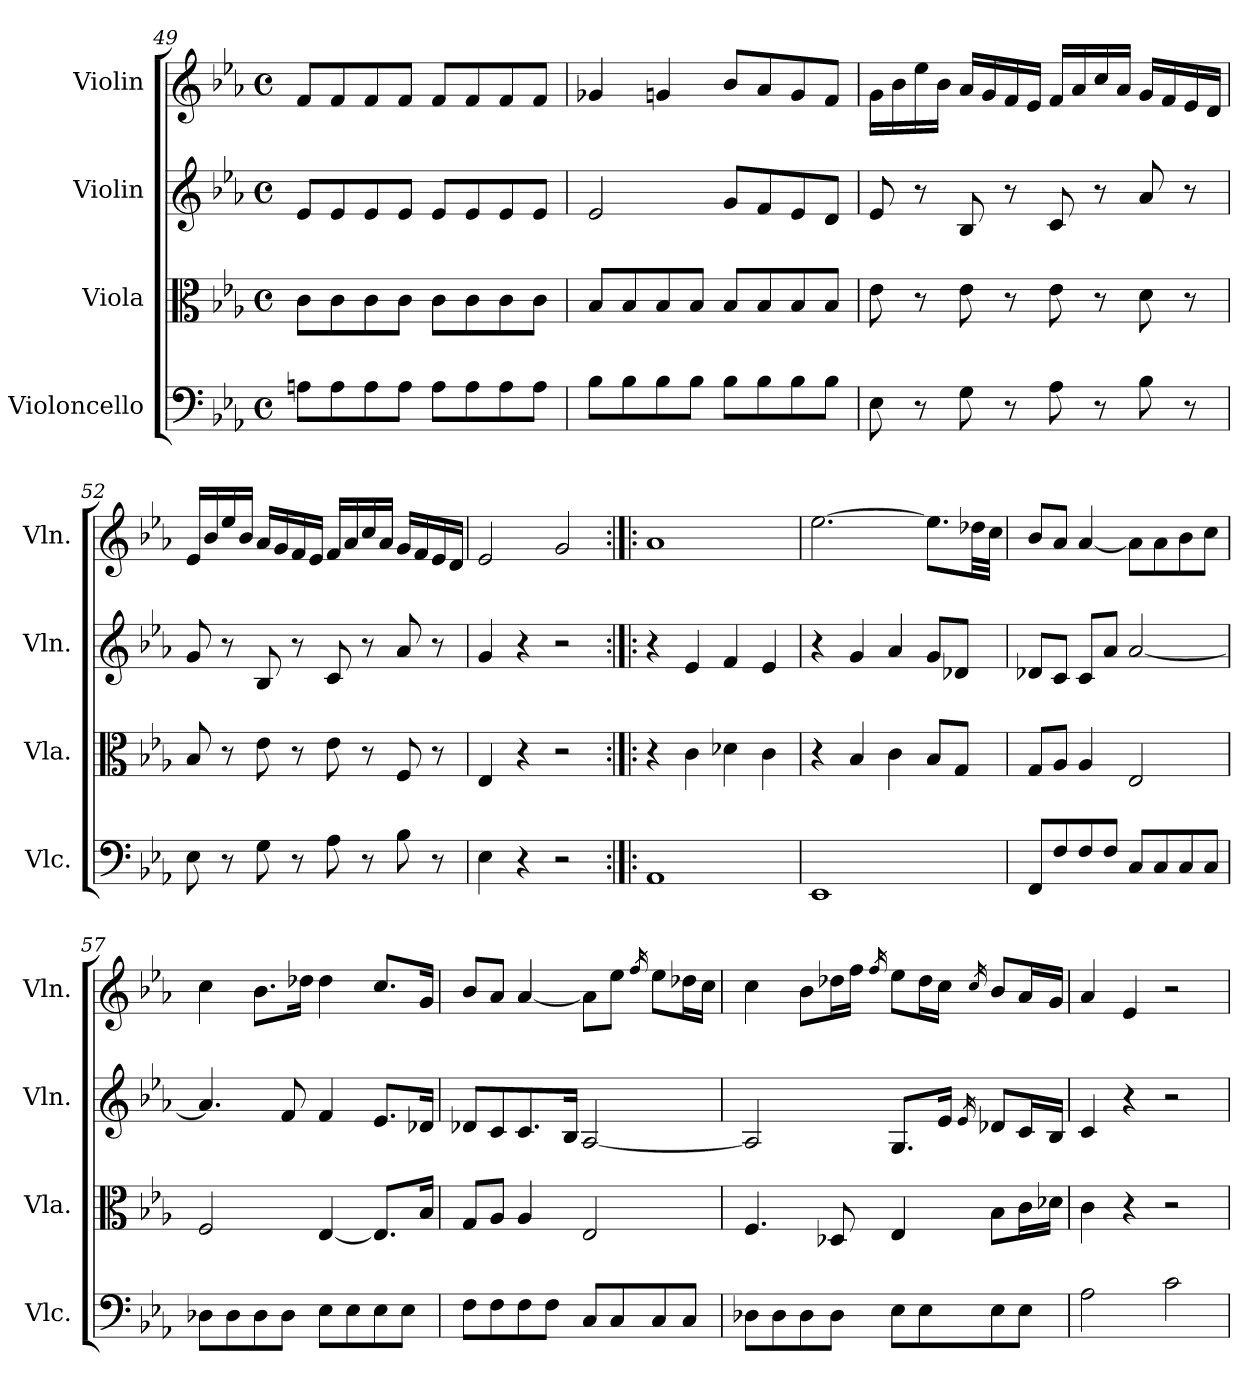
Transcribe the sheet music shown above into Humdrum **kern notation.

**kern	**kern	**kern	**kern
*part4	*part3	*part2	*part1
*staff4	*staff3	*staff2	*staff1
*I"Violoncello	*I"Viola	*I"Violin	*I"Violin
*I'Vlc.	*I'Vla.	*I'Vln.	*I'Vln.
*clefF4	*clefC3	*clefG2	*clefG2
*k[b-e-a-]	*k[b-e-a-]	*k[b-e-a-]	*k[b-e-a-]
*E-:	*E-:	*E-:	*E-:
*M4/4	*M4/4	*M4/4	*M4/4
*met(c)	*met(c)	*met(c)	*met(c)
=49	=49	=49	=49
8An\L	8c\L	8e-/L	8f/L
8A\	8c\	8e-/	8f/
8A\	8c\	8e-/	8f/
8A\J	8c\J	8e-/J	8f/J
8A\L	8c\L	8e-/L	8f/L
8A\	8c\	8e-/	8f/
8A\	8c\	8e-/	8f/
8A\J	8c\J	8e-/J	8f/J
=50	=50	=50	=50
8B-\L	8B-/L	2e-/	4g-X/
8B-\	8B-/	.	.
8B-\	8B-/	.	4gn/
8B-\J	8B-/J	.	.
8B-\L	8B-/L	8g/L	8b-/L
8B-\	8B-/	8f/	8a-/
8B-\	8B-/	8e-/	8g/
8B-\J	8B-/J	8d/J	8f/J
=51	=51	=51	=51
8E-\	8e-\	8e-/	16g\LL
.	.	.	16b-\
8r	8r	8r	16ee-\
.	.	.	16b-\JJ
8G\	8e-\	8B-/	16a-/LL
.	.	.	16g/
8r	8r	8r	16f/
.	.	.	16e-/JJ
8A-\	8e-\	8c/	16f/LL
.	.	.	16a-/
8r	8r	8r	16cc/
.	.	.	16a-/JJ
8B-\	8d\	8a-/	16g/LL
.	.	.	16f/
8r	8r	8r	16e-/
.	.	.	16d/JJ
=52	=52	=52	=52
8E-\	8B-/	8g/	16e-/LL
.	.	.	16b-/
8r	8r	8r	16ee-/
.	.	.	16b-/JJ
8G\	8e-\	8B-/	16a-/LL
.	.	.	16g/
8r	8r	8r	16f/
.	.	.	16e-/JJ
8A-\	8e-\	8c/	16f/LL
.	.	.	16a-/
8r	8r	8r	16cc/
.	.	.	16a-/JJ
8B-\	8F/	8a-/	16g/LL
.	.	.	16f/
8r	8r	8r	16e-/
.	.	.	16d/JJ
=53	=53	=53	=53
4E-\	4E-/	4g/	2e-/
4r	4r	4r	.
2r	2r	2r	2g/
=54:|!|:	=54:|!|:	=54:|!|:	=54:|!|:
1AA-	4r	4r	1a-
.	4c\	4e-/	.
.	4d-X\	4f/	.
.	4c\	4e-/	.
=55	=55	=55	=55
1EE-	4r	4r	[2.ee-\
.	4B-/	4g/	.
.	4c\	4a-/	.
.	8B-/L	8g/L	8.ee-\L]
.	8G/J	8d-X/J	.
.	.	.	32dd-X\LL
.	.	.	32cc\JJJ
=56	=56	=56	=56
8FF/L	8G/L	8d-X/L	8b-/L
8F/	8A-/J	8c/J	8a-/J
8F/	4A-/	8c/L	[4a-/
8F/J	.	8a-/J	.
8C/L	2E-/	[2a-/	8a-\L]
8C/	.	.	8a-\
8C/	.	.	8b-\
8C/J	.	.	8cc\J
=57	=57	=57	=57
8D-X\L	2F/	4.a-/]	4cc\
8D-\	.	.	.
8D-\	.	.	8.b-\L
8D-\J	.	8f/	.
.	.	.	16dd-X\Jk
8E-\L	[4E-/	4f/	4dd-\
8E-\	.	.	.
8E-\	8.E-/L]	8.e-/L	8.cc/L
8E-\J	.	.	.
.	16B-/Jk	16d-X/Jk	16g/Jk
=58	=58	=58	=58
8F\L	8G/L	8d-X/L	8b-/L
8F\	8A-/J	8c/	8a-/J
8F\	4A-/	8.c/	[4a-/
8F\J	.	.	.
.	.	16B-/Jk	.
8C/L	2E-/	[2A-/	8a-\L]
8C/	.	.	8ee-\J
.	.	.	16qff/
8C/	.	.	8ee-\L
8C/J	.	.	16dd-X\L
.	.	.	16cc\JJ
=59	=59	=59	=59
8D-X\L	4.F/	2A-/]	4cc\
8D-\	.	.	.
8D-\	.	.	8b-\L
8D-\J	8D-X/	.	16dd-X\L
.	.	.	16ff\JJ
.	.	.	16qff/
8E-\L	4E-/	8.G/L	8ee-\L
8E-\	.	.	16dd-\L
.	.	16e-/Jk	16cc\JJ
.	.	16qe-/	16qcc/
8E-\	8B-\L	8d-X/L	8b-/L
8E-\J	16c\L	16c/L	16a-/L
.	16d-X\JJ	16B-/JJ	16g/JJ
=60	=60	=60	=60
2A-\	4c\	4c/	4a-/
.	4r	4r	4e-/
2c\	2r	2r	2r
=	=	=	=
*-	*-	*-	*-
